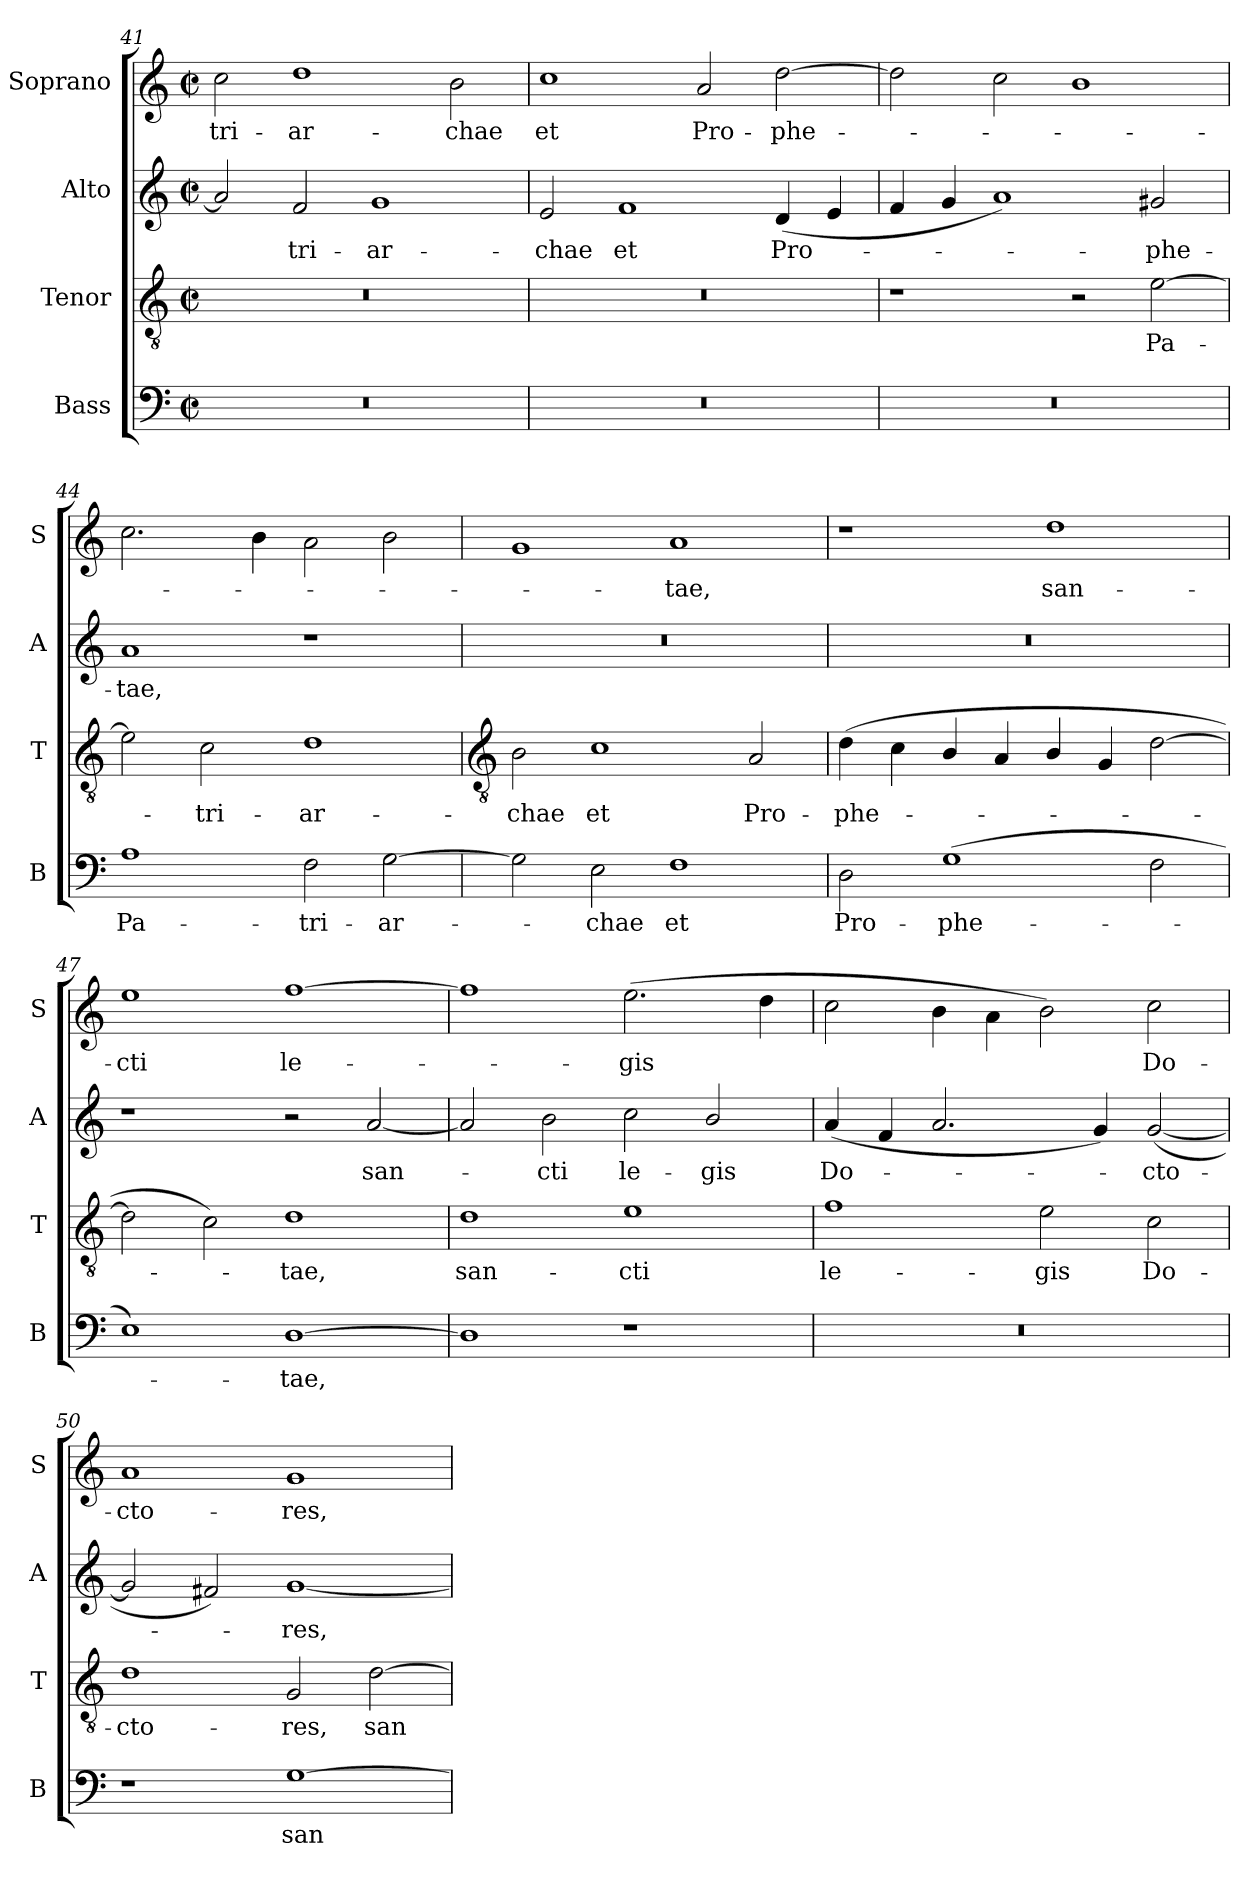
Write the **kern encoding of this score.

**kern	**text	**kern	**text	**kern	**text	**kern	**text
*part4	*part4	*part3	*part3	*part2	*part2	*part1	*part1
*staff4	*staff4	*staff3	*staff3	*staff2	*staff2	*staff1	*staff1
*I"Bass	*	*I"Tenor	*	*I"Alto	*	*I"Soprano	*
*I'B	*	*I'T	*	*I'A	*	*I'S	*
*clefF4	*	*clefGv2	*	*clefG2	*	*clefG2	*
*k[]	*	*k[]	*	*k[]	*	*k[]	*
*C:	*	*C:	*	*C:	*	*C:	*
*M4/2	*	*M4/2	*	*M4/2	*	*M4/2	*
*met(c|)	*	*met(c|)	*	*met(c|)	*	*met(c|)	*
=41	=41	=41	=41	=41	=41	=41	=41
!	!	!	!	!	!	!	!LO:LY:b
0r	.	0r	.	2a]	.	2cc	-tri-
!	!	!	!	!	!LO:LY:b	!	!LO:LY:b
.	.	.	.	2f	tri-	1dd	-ar-
!	!	!	!	!	!LO:LY:b	!	!
.	.	.	.	1g	-ar-	.	.
!	!	!	!	!	!	!	!LO:LY:b
.	.	.	.	.	.	2b	-chae
=42	=42	=42	=42	=42	=42	=42	=42
!	!	!	!	!	!LO:LY:b	!	!LO:LY:b
0r	.	0r	.	2e	-chae	1cc	et
!	!	!	!	!	!LO:LY:b	!	!
.	.	.	.	1f	et	.	.
!	!	!	!	!	!	!	!LO:LY:b
.	.	.	.	.	.	2a	Pro-
!	!	!	!	!	!LO:LY:b	!	!LO:LY:b
.	.	.	.	(<4d	Pro-	[2dd	-phe-
.	.	.	.	4e	.	.	.
=43	=43	=43	=43	=43	=43	=43	=43
0r	.	1r	.	4f	.	2dd]	.
.	.	.	.	4g	.	.	.
.	.	.	.	1a)	.	2cc	.
.	.	2r	.	.	.	1b	.
!	!	!	!LO:LY:b	!	!LO:LY:b	!	!
.	.	[2e	Pa-	2g#X	phe-	.	.
=44	=44	=44	=44	=44	=44	=44	=44
!	!LO:LY:b	!	!	!	!LO:LY:b	!	!
1A	Pa-	2e]	.	1a	-tae,	2.cc	.
!	!	!	!LO:LY:b	!	!	!	!
.	.	2c	tri-	.	.	.	.
.	.	.	.	.	.	4b	.
!	!LO:LY:b	!	!LO:LY:b	!	!	!	!
2F	-tri-	1d	-ar-	1r	.	2a\	.
!	!LO:LY:b	!	!	!	!	!	!
[2G	-ar-	.	.	.	.	2b	.
!!LO:LB:g=z
=45	=45	=45	=45	=45	=45	=45	=45
*	*	*clefGv2	*	*	*	*	*
!	!	!	!LO:LY:b	!	!	!	!
2G]	.	2B	-chae	0r	.	1g	.
!	!LO:LY:b	!	!LO:LY:b	!	!	!	!
2E	chae	1c	et	.	.	.	.
!	!LO:LY:b	!	!	!	!	!	!LO:LY:b
1F	et	.	.	.	.	1a	tae,
!	!	!	!LO:LY:b	!	!	!	!
.	.	2A	Pro-	.	.	.	.
=46	=46	=46	=46	=46	=46	=46	=46
!	!LO:LY:b	!	!LO:LY:b	!	!	!	!
2D	Pro-	(>4d	-phe-	0r	.	1r	.
.	.	4c	.	.	.	.	.
!	!LO:LY:b	!	!	!	!	!	!
(>1G	-phe-	4B/	.	.	.	.	.
.	.	4A	.	.	.	.	.
!	!	!	!	!	!	!	!LO:LY:b
.	.	4B/	.	.	.	1dd	san-
.	.	4G	.	.	.	.	.
2F	.	[2d	.	.	.	.	.
=47	=47	=47	=47	=47	=47	=47	=47
!	!	!	!	!	!	!	!LO:LY:b
1E)	.	2d]	.	1r	.	1ee	-cti
.	.	2c)	.	.	.	.	.
!	!LO:LY:b	!	!LO:LY:b	!	!	!	!LO:LY:b
[1D	tae,	1d	tae,	2r	.	[1ff	le-
!	!	!	!	!	!LO:LY:b	!	!
.	.	.	.	[2a	san-	.	.
=48	=48	=48	=48	=48	=48	=48	=48
!	!	!	!LO:LY:b	!	!	!	!
1D]	.	1d	san-	2a]	.	1ff]	.
!	!	!	!	!	!LO:LY:b	!	!
.	.	.	.	2b	cti	.	.
!	!	!	!LO:LY:b	!	!LO:LY:b	!	!LO:LY:b
1r	.	1e	-cti	2cc	le-	(>2.ee	gis
!	!	!	!	!	!LO:LY:b	!	!
.	.	.	.	2b/	-gis	.	.
.	.	.	.	.	.	4dd	.
=49	=49	=49	=49	=49	=49	=49	=49
!	!	!	!LO:LY:b	!	!LO:LY:b	!	!
0r	.	1f	le-	(<4a	Do-	2cc	.
.	.	.	.	4f	.	.	.
.	.	.	.	2.a	.	4b	.
.	.	.	.	.	.	4a\	.
!	!	!	!LO:LY:b	!	!	!	!
.	.	2e	-gis	.	.	2b)	.
.	.	.	.	4g)	.	.	.
!	!	!	!LO:LY:b	!	!LO:LY:b	!	!LO:LY:b
.	.	2c	Do-	(<[2g	cto-	2cc	Do-
=50	=50	=50	=50	=50	=50	=50	=50
!	!	!	!LO:LY:b	!	!	!	!LO:LY:b
1r	.	1d	-cto-	2g]	.	1a	-cto-
.	.	.	.	2f#X)	.	.	.
!	!LO:LY:b	!	!LO:LY:b	!	!LO:LY:b	!	!LO:LY:b
[1G	san-	2G	-res,	[1g	res,	1g	-res,
!	!	!	!LO:LY:b	!	!	!	!
.	.	[2d	san-	.	.	.	.
=	=	=	=	=	=	=	=
*-	*-	*-	*-	*-	*-	*-	*-
